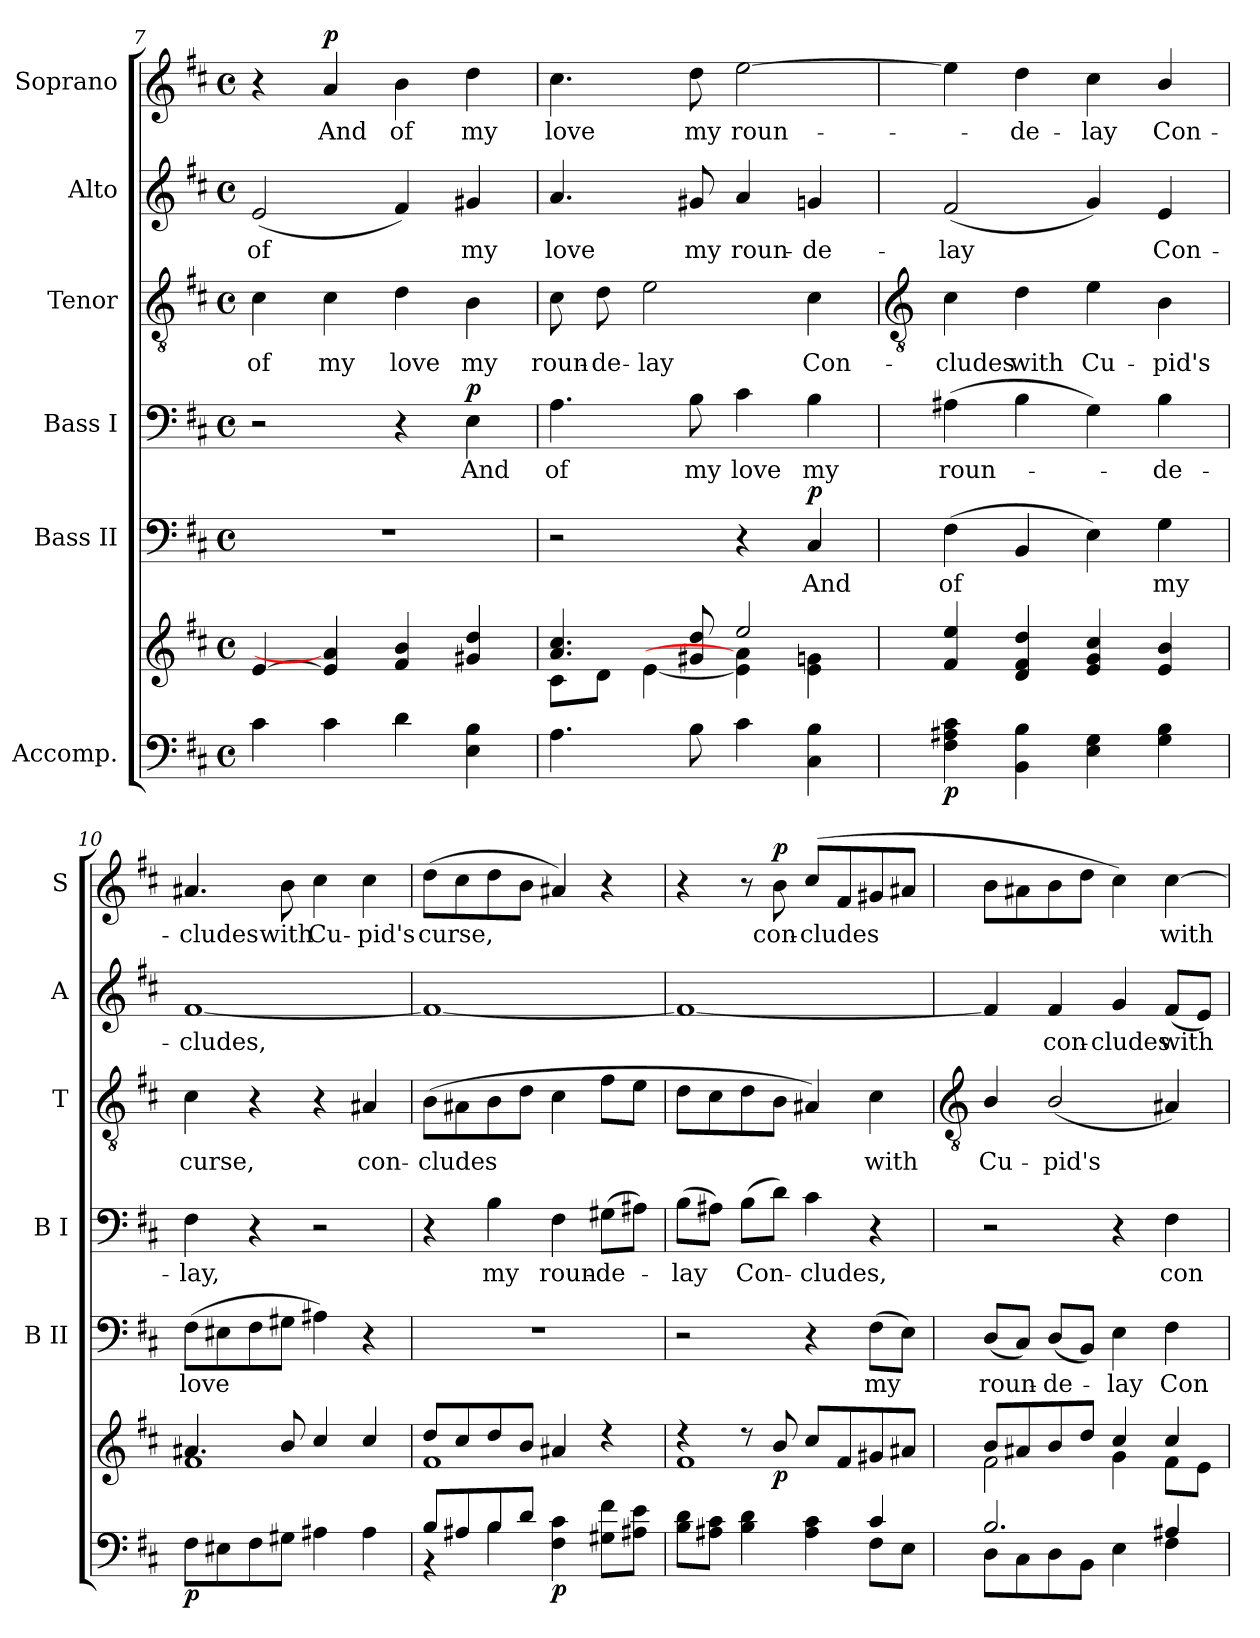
**kern	**kern	**dynam	**kern	**text	**dynam	**kern	**text	**dynam	**kern	**text	**kern	**text	**kern	**text	**dynam
*part6	*part6	*part6	*part5	*part5	*part5	*part4	*part4	*part4	*part3	*part3	*part2	*part2	*part1	*part1	*part1
*staff7	*staff6	*staff6/7	*staff5	*staff5	*staff5	*staff4	*staff4	*staff4	*staff3	*staff3	*staff2	*staff2	*staff1	*staff1	*staff1
*I"Accomp.	*	*	*I"Bass II	*	*	*I"Bass I	*	*	*I"Tenor	*	*I"Alto	*	*I"Soprano	*	*
*	*	*	*I'B II	*	*	*I'B I	*	*	*I'T	*	*I'A	*	*I'S	*	*
*clefF4	*clefG2	*	*clefF4	*	*	*clefF4	*	*	*clefGv2	*	*clefG2	*	*clefG2	*	*
*k[f#c#]	*k[f#c#]	*	*k[f#c#]	*	*	*k[f#c#]	*	*	*k[f#c#]	*	*k[f#c#]	*	*k[f#c#]	*	*
*D:	*D:	*	*D:	*	*	*D:	*	*	*D:	*	*D:	*	*D:	*	*
*M4/4	*M4/4	*	*M4/4	*	*	*M4/4	*	*	*M4/4	*	*M4/4	*	*M4/4	*	*
*met(c)	*met(c)	*	*met(c)	*	*	*met(c)	*	*	*met(c)	*	*met(c)	*	*met(c)	*	*
=7	=7	=7	=7	=7	=7	=7	=7	=7	=7	=7	=7	=7	=7	=7	=7
*	*^	*	*	*	*	*	*	*	*	*	*	*	*	*	*
!	!	!	!	!	!	!	!	!	!	!	!LO:LY:b	!	!LO:LY:b	!	!	!
4c#	[4e	1ryy	.	1r	.	.	2r	.	.	4c#	of	(<2e	of	4r	.	.
!	!	!	!	!	!	!	!	!	!	!	!LO:LY:b	!	!	!	!LO:LY:b	!LO:DY:b
4c#	4e] 4a]	.	.	.	.	.	.	.	.	4c#	my	.	.	4a	And	p
!	!	!	!	!	!	!	!	!	!	!	!LO:LY:b	!	!	!	!LO:LY:b	!
4d	4f# 4b	.	.	.	.	.	4r	.	.	4d	love	4f#)	.	4b	of	.
!	!	!	!	!	!	!	!	!LO:LY:b	!LO:DY:b	!	!LO:LY:b	!	!LO:LY:b	!	!LO:LY:b	!
4E 4B	4g#X 4dd	.	.	.	.	.	4E	And	p	4B	my	4g#X	my	4dd	my	.
=8	=8	=8	=8	=8	=8	=8	=8	=8	=8	=8	=8	=8	=8	=8	=8	=8
!	!	!	!	!	!	!	!	!LO:LY:b	!	!	!LO:LY:b	!	!LO:LY:b	!	!LO:LY:b	!
4.A	4.a/ 4.cc#/	8c#\L	.	2r	.	.	4.A	of	.	8c#	roun-	4.a	love	4.cc#	love	.
!	!	!	!	!	!	!	!	!	!	!	!LO:LY:b	!	!	!	!	!
.	.	8d\J	.	.	.	.	.	.	.	8d	-de-	.	.	.	.	.
!	!	!	!	!	!	!	!	!	!	!	!LO:LY:b	!	!	!	!	!
.	.	[4e\	.	.	.	.	.	.	.	2e	-lay	.	.	.	.	.
!	!	!	!	!	!	!	!	!LO:LY:b	!	!	!	!	!LO:LY:b	!	!LO:LY:b	!
8B	8g#X/ 8dd/	.	.	.	.	.	8B	my	.	.	.	8g#X	my	8dd	my	.
!	!	!	!	!	!	!	!	!LO:LY:b	!	!	!	!	!LO:LY:b	!	!LO:LY:b	!
4c#	2ee/	4e\] 4a\]	.	4r	.	.	4c#	love	.	.	.	4a	roun-	[2ee	roun-	.
!	!	!	!	!	!LO:LY:b	!LO:DY:b	!	!LO:LY:b	!	!	!LO:LY:b	!	!LO:LY:b	!	!	!
4C# 4B	.	4e\ 4gn\	.	4C#	And	p	4B	my	.	4c#	Con-	4gn	-de-	.	.	.
!!LO:LB:g=z
=9	=9	=9	=9	=9	=9	=9	=9	=9	=9	=9	=9	=9	=9	=9	=9	=9
*	*	*	*	*	*	*	*	*	*	*clefGv2	*	*	*	*	*	*
*^	*	*	*	*	*	*	*	*	*	*	*	*	*	*	*	*
!	!	!	!	!LO:DY:b=2	!	!LO:LY:b	!	!	!LO:LY:b	!	!	!LO:LY:b	!	!LO:LY:b	!	!	!
1ryy	4F#\ 4A#X\ 4c#\	4f# 4ee	1ryy	p	(>4F#	of	.	(>4A#X	roun-	.	4c#	-cludes	(<2f#	-lay	4ee]	.	.
!	!	!	!	!	!	!	!	!	!	!	!	!LO:LY:b	!	!	!	!LO:LY:b	!
.	4BB\ 4B\	4d 4f# 4dd	.	.	4BB	.	.	4B	.	.	4d	with	.	.	4dd	de-	.
!	!	!	!	!	!	!	!	!	!	!	!	!LO:LY:b	!	!	!	!LO:LY:b	!
.	4E\ 4G\	4e 4g 4cc#	.	.	4E)	.	.	4G)	.	.	4e	Cu-	4g)	.	4cc#	-lay	.
!	!	!	!	!	!	!LO:LY:b	!	!	!LO:LY:b	!	!	!LO:LY:b	!	!LO:LY:b	!	!LO:LY:b	!
.	4G\ 4B\	4e/ 4b/	.	.	4G	my	.	4B	de-	.	4B	-pid's	4e	Con-	4b/	Con-	.
=10	=10	=10	=10	=10	=10	=10	=10	=10	=10	=10	=10	=10	=10	=10	=10	=10	=10
!	!	!	!	!LO:DY:b=2	!	!LO:LY:b	!	!	!LO:LY:b	!	!	!LO:LY:b	!	!LO:LY:b	!	!LO:LY:b	!
1ryy	8F#\L	4.a#X	1f#\	p	(>8F#L	love	.	4F#	-lay,	.	4c#	curse,	[1f#	-cludes,	4.a#X	-cludes	.
.	8E#X\	.	.	.	8E#X	.	.	.	.	.	.	.	.	.	.	.	.
.	8F#\	.	.	.	8F#	.	.	4r	.	.	4r	.	.	.	.	.	.
!	!	!	!	!	!	!	!	!	!	!	!	!	!	!	!	!LO:LY:b	!
.	8G#X\J	8b/	.	.	8G#XJ	.	.	.	.	.	.	.	.	.	8b	with	.
!	!	!	!	!	!	!	!	!	!	!	!	!	!	!	!	!LO:LY:b	!
.	4A#X\	4cc#/	.	.	4A#X)	.	.	2r	.	.	4r	.	.	.	4cc#	Cu-	.
!	!	!	!	!	!	!	!	!	!	!	!	!LO:LY:b	!	!	!	!LO:LY:b	!
.	4A#\	4cc#/	.	.	4r	.	.	.	.	.	4A#X	con-	.	.	4cc#	-pid's	.
=11	=11	=11	=11	=11	=11	=11	=11	=11	=11	=11	=11	=11	=11	=11	=11	=11	=11
!	!	!	!	!	!	!	!	!	!	!	!	!LO:LY:b	!	!	!	!LO:LY:b	!
8B/L	4r	8dd/L	1f#\	.	1r	.	.	4r	.	.	(>8BL	-cludes	1f#_	.	(>8ddL	curse,	.
8A#X/	.	8cc#/	.	.	.	.	.	.	.	.	8A#X	.	.	.	8cc#	.	.
!	!	!	!	!	!	!	!	!	!LO:LY:b	!	!	!	!	!	!	!	!
8B/	4B\	8dd/	.	.	.	.	.	4B	my	.	8B	.	.	.	8dd	.	.
8d/J	.	8b/J	.	.	.	.	.	.	.	.	8dJ	.	.	.	8bJ	.	.
!	!	!	!	!LO:DY:b=2	!	!	!	!	!LO:LY:b	!	!	!	!	!	!	!	!
2ryy	4F#\ 4c#\	4a#X	.	p	.	.	.	4F#	roun-	.	4c#	.	.	.	4a#X)	.	.
!	!	!	!	!	!	!	!	!	!LO:LY:b	!	!	!	!	!	!	!	!
.	8G#X\ 8f#\L	4r	.	.	.	.	.	(>8G#XL	-de-	.	8f#L	.	.	.	4r	.	.
.	8A#X\ 8e\J	.	.	.	.	.	.	8A#XJ)	.	.	8eJ	.	.	.	.	.	.
=12	=12	=12	=12	=12	=12	=12	=12	=12	=12	=12	=12	=12	=12	=12	=12	=12	=12
!	!	!	!	!	!	!	!	!	!LO:LY:b	!	!	!	!	!	!	!	!
2.ryy	8B\ 8d\L	4r	1f#\	.	2r	.	.	(>8BL	lay	.	8dL	.	1f#_	.	4r	.	.
.	8A#X\ 8c#\J	.	.	.	.	.	.	8A#XJ)	.	.	8c#	.	.	.	.	.	.
!	!	!	!	!	!	!	!	!	!LO:LY:b	!	!	!	!	!	!	!	!
.	4B\ 4d\	8r	.	.	.	.	.	(>8BL	Con-	.	8d	.	.	.	8r	.	.
!	!	!	!	!LO:DY:b	!	!	!	!	!	!	!	!	!	!	!	!LO:LY:b	!LO:DY:b
.	.	8b/	.	p	.	.	.	8dJ)	.	.	8BJ	.	.	.	8b	con-	p
!	!	!	!	!	!	!	!	!	!LO:LY:b	!	!	!	!	!	!	!LO:LY:b	!
.	4A#\ 4c#\	8cc#L	.	.	4r	.	.	4c#	cludes,	.	4A#X)	.	.	.	(>8cc#L	-cludes	.
.	.	8f#	.	.	.	.	.	.	.	.	.	.	.	.	8f#	.	.
!	!	!	!	!	!	!LO:LY:b	!	!	!	!	!	!LO:LY:b	!	!	!	!	!
4c#/	8F#\L	8g#X	.	.	(>8F#L	my	.	4r	.	.	4c#	with	.	.	8g#X	.	.
.	8E\J	8a#XJ	.	.	8EJ)	.	.	.	.	.	.	.	.	.	8a#XJ	.	.
!!LO:LB:g=z
=13	=13	=13	=13	=13	=13	=13	=13	=13	=13	=13	=13	=13	=13	=13	=13	=13	=13
*	*	*	*	*	*	*	*	*	*	*	*clefGv2	*	*	*	*	*	*
!	!	!	!	!	!	!LO:LY:b	!	!	!	!	!	!LO:LY:b	!	!	!	!	!
2.B/	8D\L	8b/L	2f#\	.	(<8DL	roun-	.	2r	.	.	4B/	Cu-	4f#]	.	8bL	.	.
.	8C#\	8a#X/	.	.	8C#J)	.	.	.	.	.	.	.	.	.	8a#X	.	.
!	!	!	!	!	!	!LO:LY:b	!	!	!	!	!	!LO:LY:b	!	!LO:LY:b	!	!	!
.	8D\	8b/	.	.	(<8DL	de-	.	.	.	.	(<2B/	-pid's	4f#	con-	8b	.	.
.	8BB\J	8dd/J	.	.	8BBJ)	.	.	.	.	.	.	.	.	.	8ddJ	.	.
!	!	!	!	!	!	!LO:LY:b	!	!	!	!	!	!	!	!LO:LY:b	!	!	!
.	4E\	4cc#/	4g\	.	4E	lay	.	4r	.	.	.	.	4g	-cludes	4cc#)	.	.
!	!	!	!	!	!	!LO:LY:b	!	!	!LO:LY:b	!	!	!	!	!LO:LY:b	!	!LO:LY:b	!
4A#X/	4F#\	4cc#/	8f#\L	.	4F#	Con-	.	4F#	con-	.	4A#X)	.	(<8f#L	with	[4cc#	with	.
.	.	.	8e\J	.	.	.	.	.	.	.	.	.	8eJ)	.	.	.	.
*v	*v	*	*	*	*	*	*	*	*	*	*	*	*	*	*	*	*
*	*v	*v	*	*	*	*	*	*	*	*	*	*	*	*	*	*
=	=	=	=	=	=	=	=	=	=	=	=	=	=	=	=
*-	*-	*-	*-	*-	*-	*-	*-	*-	*-	*-	*-	*-	*-	*-	*-
